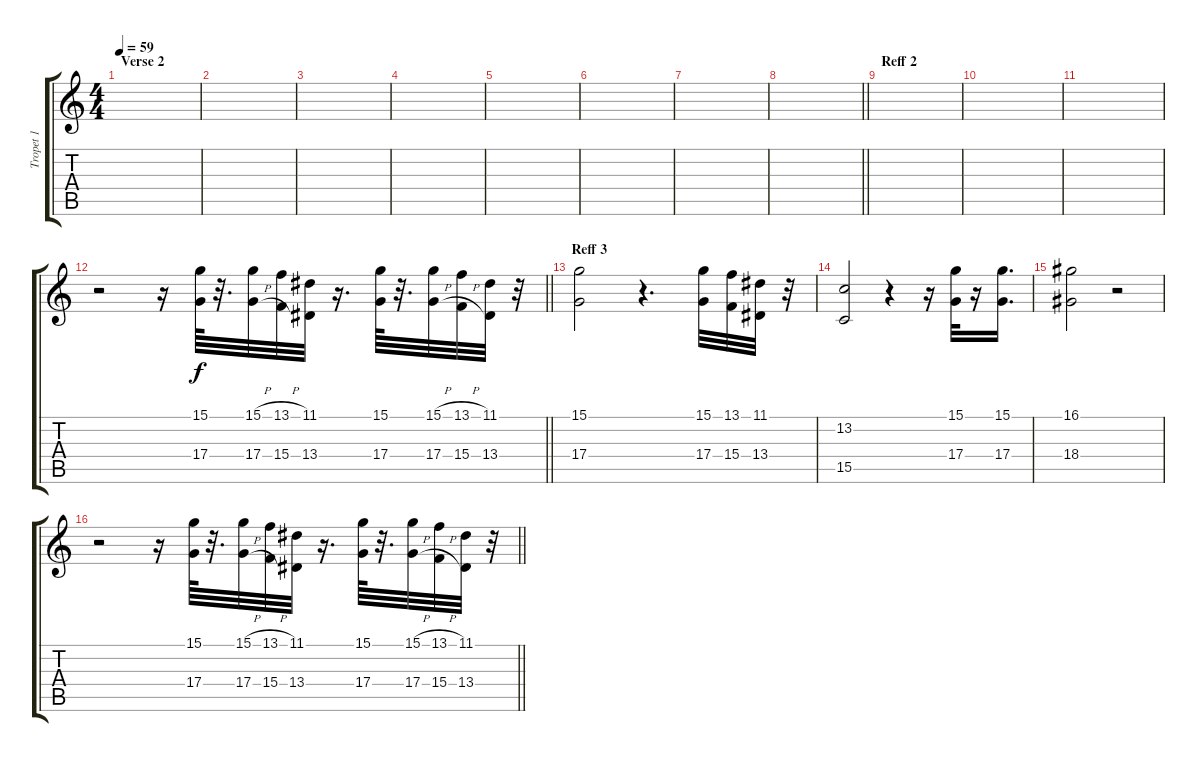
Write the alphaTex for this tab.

\track ("Tropet 1" "Tropet 1") {instrument brasssection}
\staff {score tabs}
\tuning (E4 B3 G3 D3 A2 E2) {hide}
\ts (4 4)
\section ("" "Verse 2")
\tempo 59
\clef g2
\ks c
|
|
|
|
|
|
|
\barLineRight lightlight
|
\section ("" "Reff 2")
|
|
|
\barLineRight lightlight
r.2 r.16 (15.1 17.4).64 r.32{d} (15.1{h} 17.4{h}).32 (13.1{h} 15.4{h}).32 (11.1 13.4).32 r.16{d} (15.1 17.4).64 r.32{d} (15.1{h} 17.4{h}).32 (13.1{h} 15.4{h}).32 (11.1 13.4).32 r.32 |
\section ("" "Reff 3")
(15.1 17.4).2 r.4{d} (15.1 17.4).32 (13.1 15.4).32 (11.1 13.4).32 r.32 |
(13.2 15.5).2 r.4 r.16 (15.1 17.4).32 r.16 (15.1 17.4).16{d} |
(16.1 18.4).2 r.2 |
\barLineRight lightlight
r.2 r.16 (15.1 17.4).64 r.32{d} (15.1{h} 17.4{h}).32 (13.1{h} 15.4{h}).32 (11.1 13.4).32 r.16{d} (15.1 17.4).64 r.32{d} (15.1{h} 17.4{h}).32 (13.1{h} 15.4{h}).32 (11.1 13.4).32 r.32
